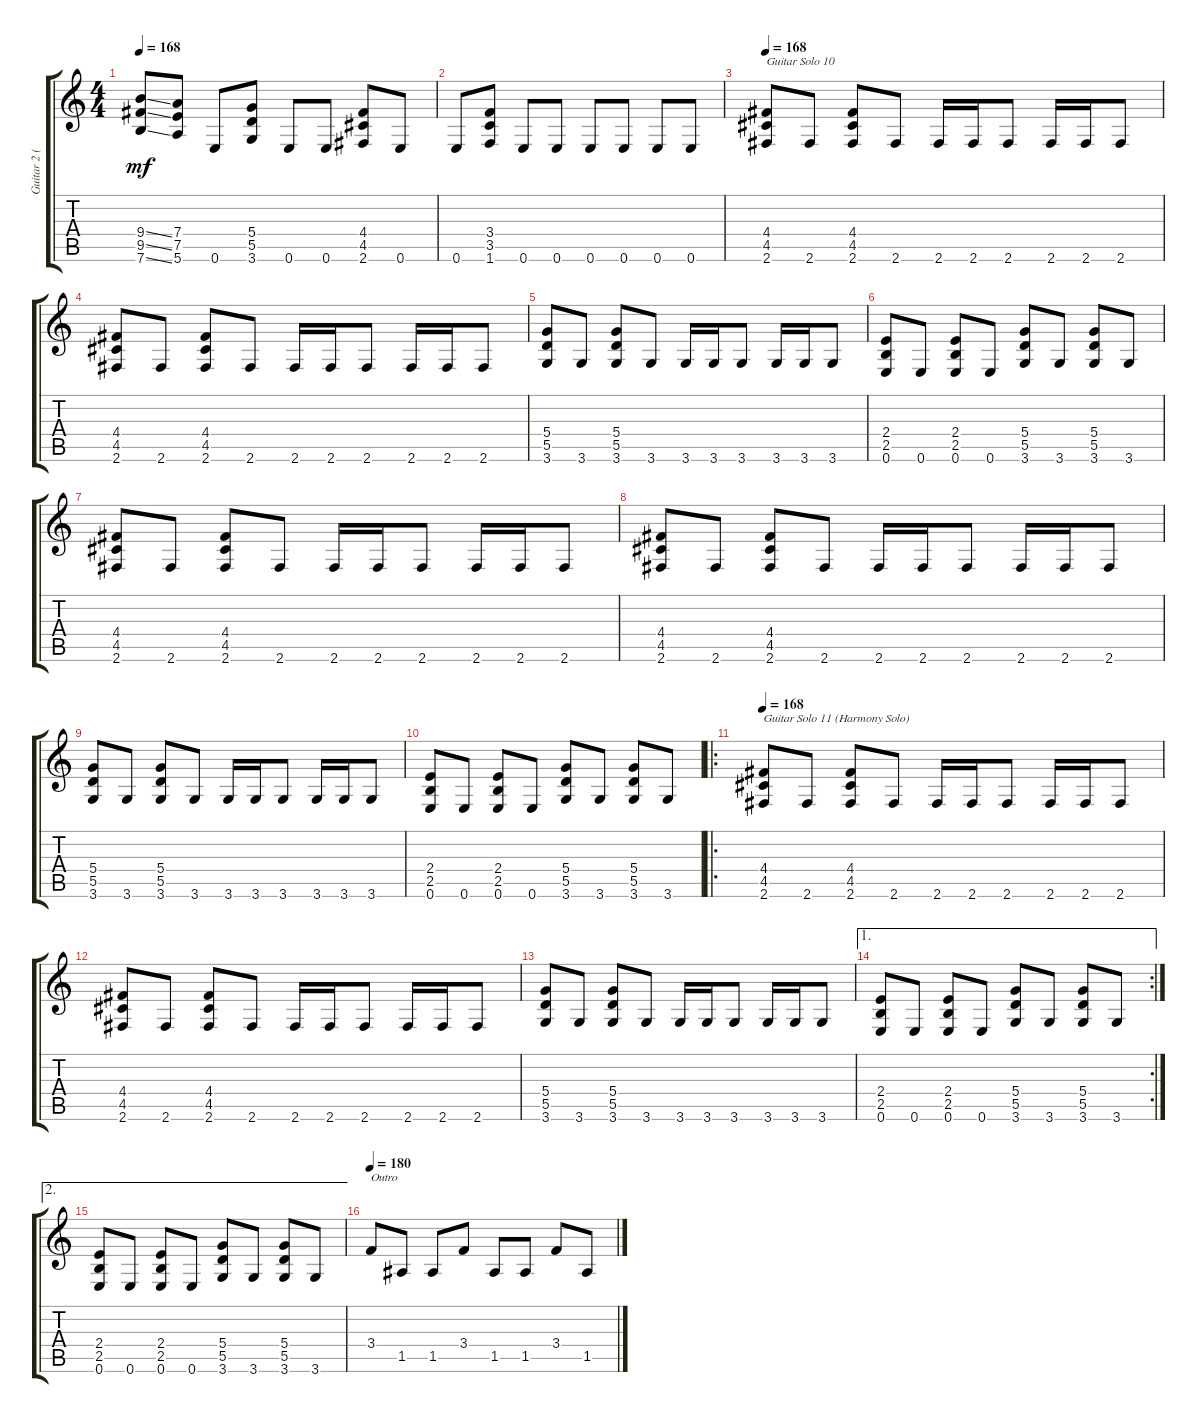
\track ("Guitar 2 (Al Pitrelli)" "Guitar 2 (") {instrument distortionguitar}
\staff {score tabs}
\tuning (E4 B3 G3 D3 A2 E2) {hide}
\ts (4 4)
\tempo 168
\clef g2
\ks c
(9.4{ss} 9.5{ss} 7.6{ss}).8{dy mf} (7.4 7.5 5.6).8 0.6.8 (5.4 5.5 3.6).8 0.6.8 0.6.8 (4.4 4.5 2.6).8 0.6.8 |
0.6.8 (3.4 3.5 1.6).8 0.6.8 0.6.8 0.6.8 0.6.8 0.6.8 0.6.8 |
\tempo 168
(4.4 4.5 2.6).8{txt "Guitar Solo 10"} 2.6.8 (4.4 4.5 2.6).8 2.6.8 2.6.16 2.6.16 2.6.8 2.6.16 2.6.16 2.6.8 |
(4.4 4.5 2.6).8 2.6.8 (4.4 4.5 2.6).8 2.6.8 2.6.16 2.6.16 2.6.8 2.6.16 2.6.16 2.6.8 |
(5.4 5.5 3.6).8 3.6.8 (5.4 5.5 3.6).8 3.6.8 3.6.16 3.6.16 3.6.8 3.6.16 3.6.16 3.6.8 |
(2.4 2.5 0.6).8 0.6.8 (2.4 2.5 0.6).8 0.6.8 (5.4 5.5 3.6).8 3.6.8 (5.4 5.5 3.6).8 3.6.8 |
(4.4 4.5 2.6).8 2.6.8 (4.4 4.5 2.6).8 2.6.8 2.6.16 2.6.16 2.6.8 2.6.16 2.6.16 2.6.8 |
(4.4 4.5 2.6).8 2.6.8 (4.4 4.5 2.6).8 2.6.8 2.6.16 2.6.16 2.6.8 2.6.16 2.6.16 2.6.8 |
(5.4 5.5 3.6).8 3.6.8 (5.4 5.5 3.6).8 3.6.8 3.6.16 3.6.16 3.6.8 3.6.16 3.6.16 3.6.8 |
(2.4 2.5 0.6).8 0.6.8 (2.4 2.5 0.6).8 0.6.8 (5.4 5.5 3.6).8 3.6.8 (5.4 5.5 3.6).8 3.6.8 |
\ro
\tempo 168
(4.4 4.5 2.6).8{txt "Guitar Solo 11 (Harmony Solo)"} 2.6.8 (4.4 4.5 2.6).8 2.6.8 2.6.16 2.6.16 2.6.8 2.6.16 2.6.16 2.6.8 |
(4.4 4.5 2.6).8 2.6.8 (4.4 4.5 2.6).8 2.6.8 2.6.16 2.6.16 2.6.8 2.6.16 2.6.16 2.6.8 |
(5.4 5.5 3.6).8 3.6.8 (5.4 5.5 3.6).8 3.6.8 3.6.16 3.6.16 3.6.8 3.6.16 3.6.16 3.6.8 |
\ae 1
\rc 2
(2.4 2.5 0.6).8 0.6.8 (2.4 2.5 0.6).8 0.6.8 (5.4 5.5 3.6).8 3.6.8 (5.4 5.5 3.6).8 3.6.8 |
\ae 2
(2.4 2.5 0.6).8 0.6.8 (2.4 2.5 0.6).8 0.6.8 (5.4 5.5 3.6).8 3.6.8 (5.4 5.5 3.6).8 3.6.8 |
\tempo 180
3.4.8{txt "Outro"} 1.5.8 1.5.8 3.4.8 1.5.8 1.5.8 3.4.8 1.5.8
